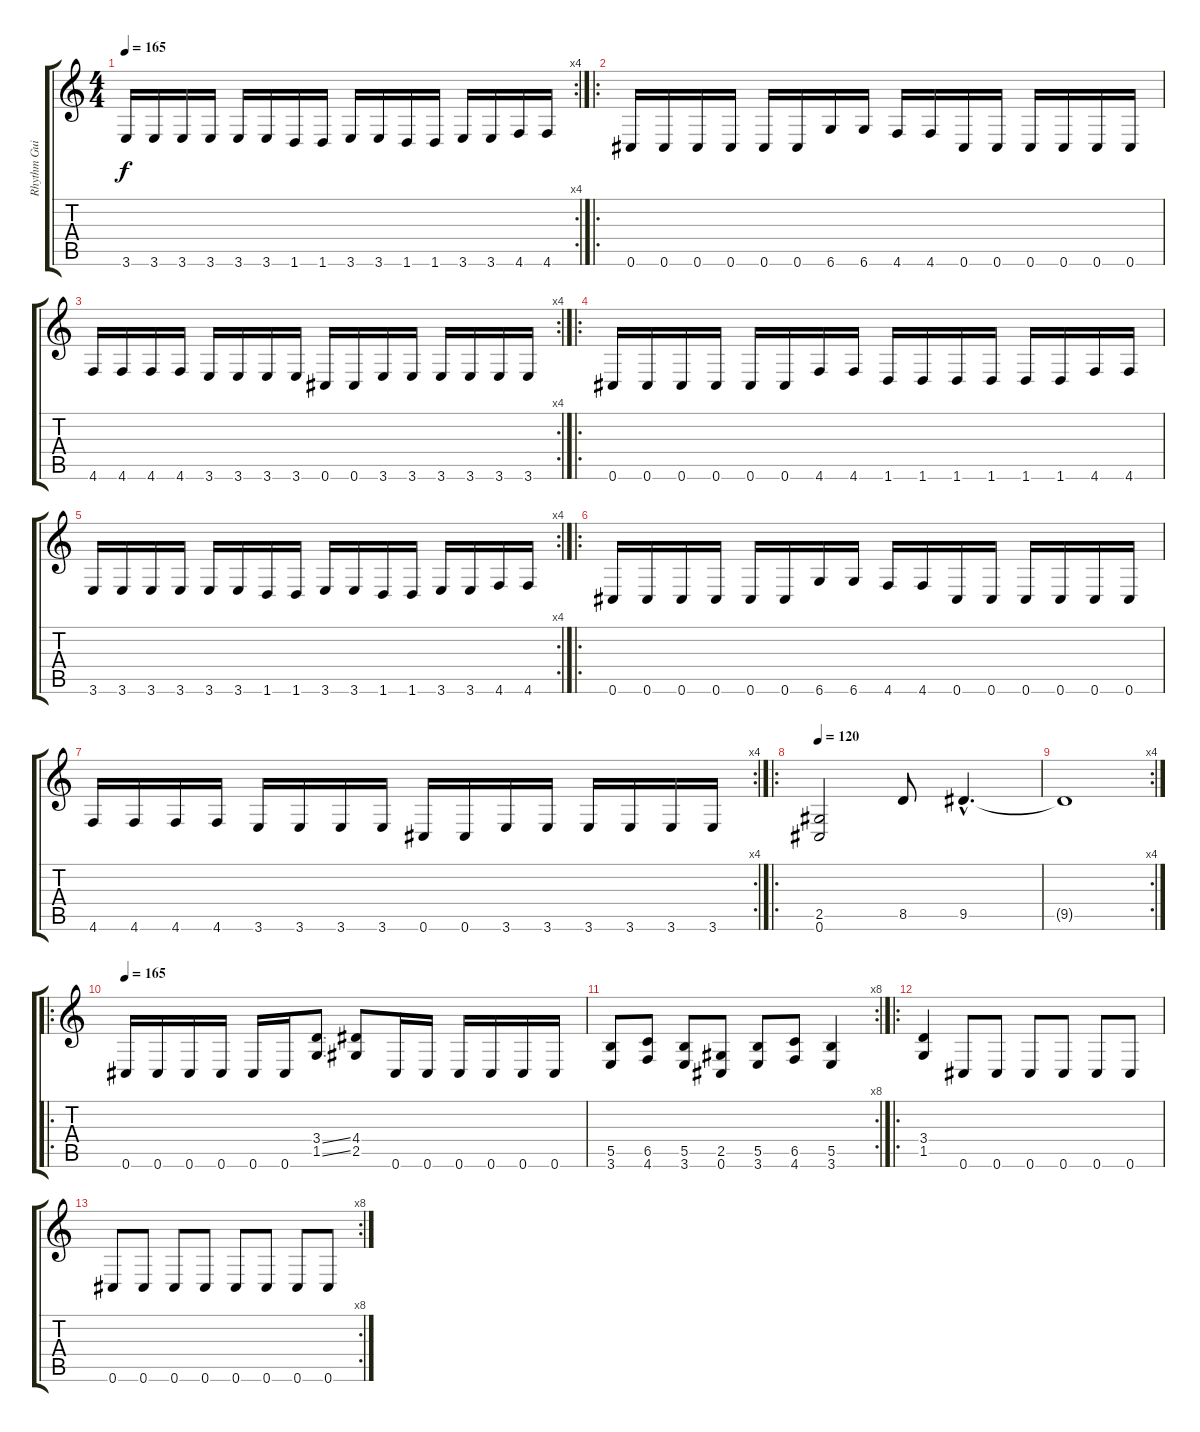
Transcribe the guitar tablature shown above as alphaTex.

\track ("Rhythm Guitar" "Rhythm Gui") {instrument distortionguitar}
\staff {score tabs}
\tuning (Db4 Ab3 E3 B2 Gb2 Db2) {hide}
\rc 4
\ts (4 4)
\tempo 165
\clef g2
\ks c
3.6.16{dy f} 3.6.16 3.6.16 3.6.16 3.6.16 3.6.16 1.6.16 1.6.16 3.6.16 3.6.16 1.6.16 1.6.16 3.6.16 3.6.16 4.6.16 4.6.16 |
\ro
0.6.16 0.6.16 0.6.16 0.6.16 0.6.16 0.6.16 6.6.16 6.6.16 4.6.16 4.6.16 0.6.16 0.6.16 0.6.16 0.6.16 0.6.16 0.6.16 |
\rc 4
4.6.16 4.6.16 4.6.16 4.6.16 3.6.16 3.6.16 3.6.16 3.6.16 0.6.16 0.6.16 3.6.16 3.6.16 3.6.16 3.6.16 3.6.16 3.6.16 |
\ro
0.6.16 0.6.16 0.6.16 0.6.16 0.6.16 0.6.16 4.6.16 4.6.16 1.6.16 1.6.16 1.6.16 1.6.16 1.6.16 1.6.16 4.6.16 4.6.16 |
\rc 4
3.6.16 3.6.16 3.6.16 3.6.16 3.6.16 3.6.16 1.6.16 1.6.16 3.6.16 3.6.16 1.6.16 1.6.16 3.6.16 3.6.16 4.6.16 4.6.16 |
\ro
0.6.16 0.6.16 0.6.16 0.6.16 0.6.16 0.6.16 6.6.16 6.6.16 4.6.16 4.6.16 0.6.16 0.6.16 0.6.16 0.6.16 0.6.16 0.6.16 |
\rc 4
4.6.16 4.6.16 4.6.16 4.6.16 3.6.16 3.6.16 3.6.16 3.6.16 0.6.16 0.6.16 3.6.16 3.6.16 3.6.16 3.6.16 3.6.16 3.6.16 |
\ro
\tempo 120
(2.5 0.6).2 8.5.8 9.5{hac}.4{d} |
\rc 4
9.5{t}.1 |
\ro
\tempo 165
0.6.16 0.6.16 0.6.16 0.6.16 0.6.16 0.6.16 (3.4{ss} 1.5{ss}).8 (4.4 2.5).8 0.6.16 0.6.16 0.6.16 0.6.16 0.6.16 0.6.16 |
\rc 8
(5.5 3.6).8 (6.5 4.6).8 (5.5 3.6).8 (2.5 0.6).8 (5.5 3.6).8 (6.5 4.6).8 (5.5 3.6).4 |
\ro
(3.4 1.5).4 0.6.8 0.6.8 0.6.8 0.6.8 0.6.8 0.6.8 |
\rc 8
0.6.8 0.6.8 0.6.8 0.6.8 0.6.8 0.6.8 0.6.8 0.6.8
